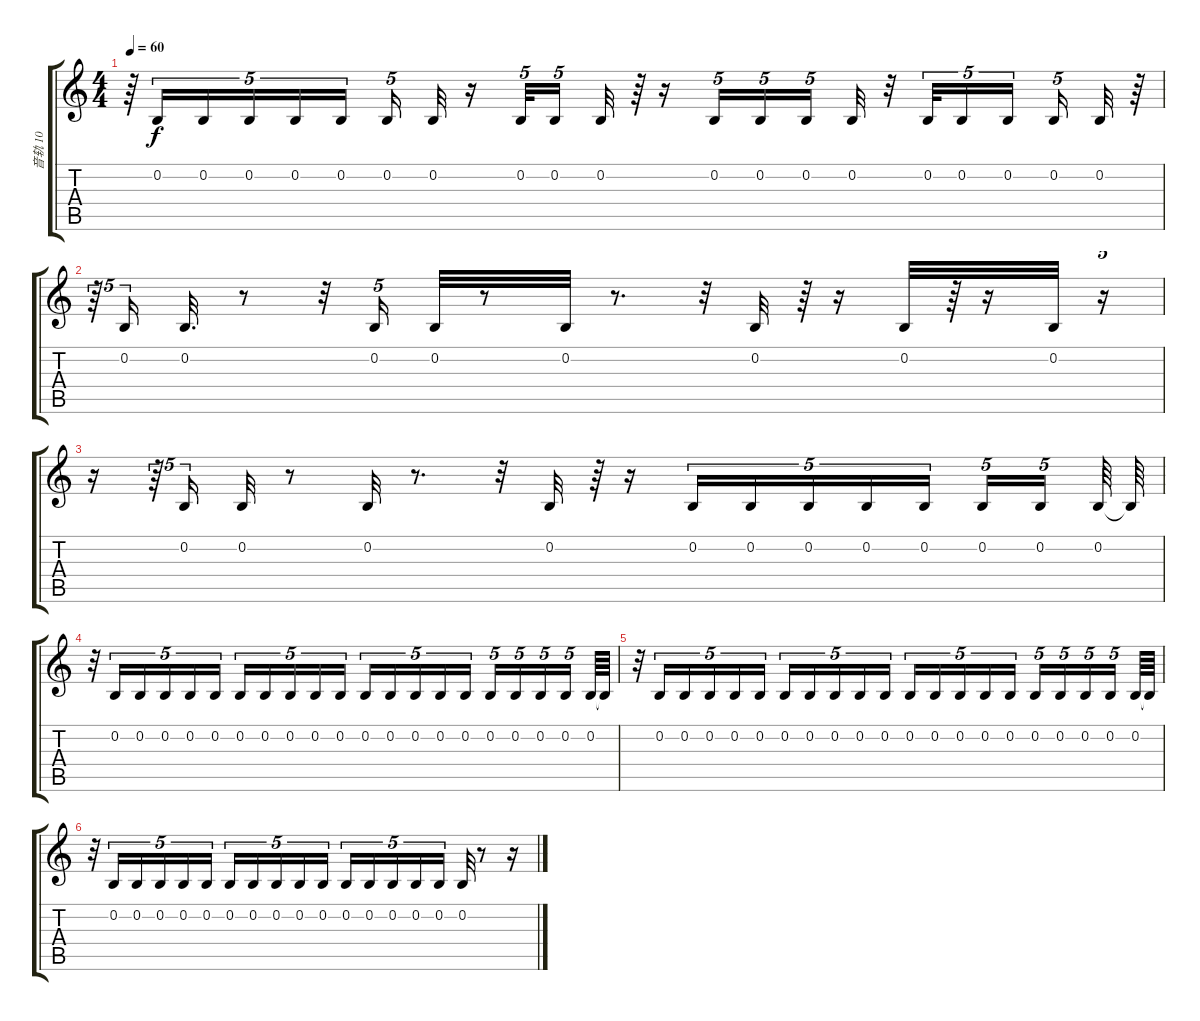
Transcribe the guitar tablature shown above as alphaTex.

\track ("音轨 10" "音轨 10") {instrument acousticgrandpiano}
\staff {score tabs}
\tuning (E4 B3 G3 D3 A2 E2) {hide}
\ts (4 4)
\tempo 60
\clef g2
\ks c
r.64{dy f} 0.2.16{tu (5 4)} 0.2.16{tu (5 4)} 0.2.16{tu (5 4)} 0.2.16{tu (5 4)} 0.2.16{tu (5 4)} 0.2.16{tu (5 4)} 0.2.32 r.16 0.2.32{tu (5 4)} 0.2.16{tu (5 4) beam splitsecondary} 0.2.32 r.64 r.16 0.2.16{tu (5 4)} 0.2.16{tu (5 4)} 0.2.16{tu (5 4) beam splitsecondary} 0.2.32 r.32 0.2.32{tu (5 4)} 0.2.16{tu (5 4)} 0.2.16{tu (5 4) beam splitsecondary} 0.2.16{tu (5 4)} 0.2.32 r.64 |
r.64{tu (5 4)} 0.2.16{tu (5 4)} 0.2.32{d} r.8 r.32 0.2.16{tu (5 4)} 0.2.32 r.8 0.2.32 r.8{d} r.32 0.2.32 r.64 r.16 0.2.32 r.64 r.16 0.2.32 r.16{tu (5 4)} |
r.16 r.64{tu (5 4)} 0.2.16{tu (5 4)} 0.2.32 r.8 0.2.32 r.8{d} r.32 0.2.32 r.64 r.16 0.2.16{tu (5 4)} 0.2.16{tu (5 4)} 0.2.16{tu (5 4)} 0.2.16{tu (5 4)} 0.2.16{tu (5 4) beam splitsecondary} 0.2.16{tu (5 4)} 0.2.16{tu (5 4) beam splitsecondary} 0.2.64 0.2{t}.64 |
r.32 0.2.16{tu (5 4)} 0.2.16{tu (5 4)} 0.2.16{tu (5 4)} 0.2.16{tu (5 4)} 0.2.16{tu (5 4)} 0.2.16{tu (5 4)} 0.2.16{tu (5 4)} 0.2.16{tu (5 4)} 0.2.16{tu (5 4)} 0.2.16{tu (5 4)} 0.2.16{tu (5 4)} 0.2.16{tu (5 4)} 0.2.16{tu (5 4)} 0.2.16{tu (5 4)} 0.2.16{tu (5 4)} 0.2.16{tu (5 4)} 0.2.16{tu (5 4)} 0.2.16{tu (5 4)} 0.2.16{tu (5 4) beam splitsecondary} 0.2.64 0.2{t}.64 |
r.32 0.2.16{tu (5 4)} 0.2.16{tu (5 4)} 0.2.16{tu (5 4)} 0.2.16{tu (5 4)} 0.2.16{tu (5 4)} 0.2.16{tu (5 4)} 0.2.16{tu (5 4)} 0.2.16{tu (5 4)} 0.2.16{tu (5 4)} 0.2.16{tu (5 4)} 0.2.16{tu (5 4)} 0.2.16{tu (5 4)} 0.2.16{tu (5 4) volume 15} 0.2.16{tu (5 4) volume 15} 0.2.16{tu (5 4) volume 14} 0.2.16{tu (5 4) volume 14} 0.2.16{tu (5 4) volume 13} 0.2.16{tu (5 4) volume 12} 0.2.16{tu (5 4) volume 12 beam splitsecondary} 0.2.64{volume 11} 0.2{t}.64 |
r.32 0.2.16{tu (5 4) volume 10} 0.2.16{tu (5 4) volume 10} 0.2.16{tu (5 4) volume 9} 0.2.16{tu (5 4) volume 8} 0.2.16{tu (5 4) volume 8} 0.2.16{tu (5 4) volume 7} 0.2.16{tu (5 4) volume 6} 0.2.16{tu (5 4) volume 6} 0.2.16{tu (5 4) volume 5} 0.2.16{tu (5 4) volume 5} 0.2.16{tu (5 4) volume 4} 0.2.16{tu (5 4) volume 3} 0.2.16{tu (5 4) volume 3} 0.2.16{tu (5 4) volume 2} 0.2.16{tu (5 4) volume 2} 0.2.32{volume 1} r.8 r.16
